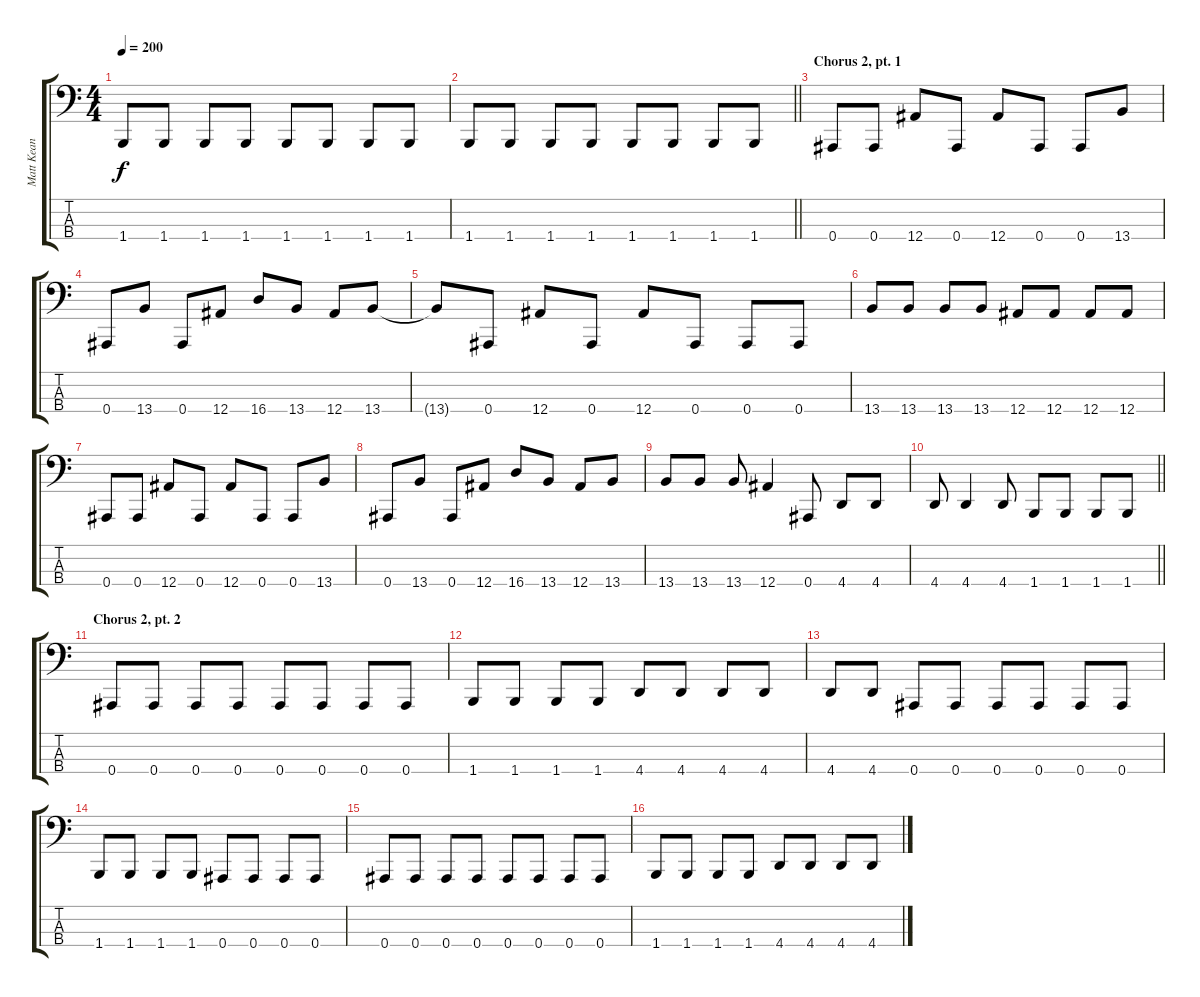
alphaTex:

\track ("Matt Kean" "Matt Kean") {instrument electricbasspick}
\staff {score tabs}
\tuning (Eb2 Bb1 F1 Bb0) {hide}
\ts (4 4)
\tempo 200
\clef f4
\ks c
1.4.8{dy f} 1.4.8 1.4.8 1.4.8 1.4.8 1.4.8 1.4.8 1.4.8 |
\barLineRight lightlight
1.4.8 1.4.8 1.4.8 1.4.8 1.4.8 1.4.8 1.4.8 1.4.8 |
\section ("" "Chorus 2, pt. 1")
0.4.8 0.4.8 12.4.8 0.4.8 12.4.8 0.4.8 0.4.8 13.4.8 |
0.4.8 13.4.8 0.4.8 12.4.8 16.4.8 13.4.8 12.4.8 13.4.8 |
13.4{t}.8 0.4.8 12.4.8 0.4.8 12.4.8 0.4.8 0.4.8 0.4.8 |
13.4.8 13.4.8 13.4.8 13.4.8 12.4.8 12.4.8 12.4.8 12.4.8 |
0.4.8 0.4.8 12.4.8 0.4.8 12.4.8 0.4.8 0.4.8 13.4.8 |
0.4.8 13.4.8 0.4.8 12.4.8 16.4.8 13.4.8 12.4.8 13.4.8 |
13.4.8 13.4.8 13.4.8 12.4.4 0.4.8 4.4.8 4.4.8 |
\barLineRight lightlight
4.4.8 4.4.4 4.4.8 1.4.8 1.4.8 1.4.8 1.4.8 |
\section ("" "Chorus 2, pt. 2")
0.4.8 0.4.8 0.4.8 0.4.8 0.4.8 0.4.8 0.4.8 0.4.8 |
1.4.8 1.4.8 1.4.8 1.4.8 4.4.8 4.4.8 4.4.8 4.4.8 |
4.4.8 4.4.8 0.4.8 0.4.8 0.4.8 0.4.8 0.4.8 0.4.8 |
1.4.8 1.4.8 1.4.8 1.4.8 0.4.8 0.4.8 0.4.8 0.4.8 |
0.4.8 0.4.8 0.4.8 0.4.8 0.4.8 0.4.8 0.4.8 0.4.8 |
1.4.8 1.4.8 1.4.8 1.4.8 4.4.8 4.4.8 4.4.8 4.4.8
